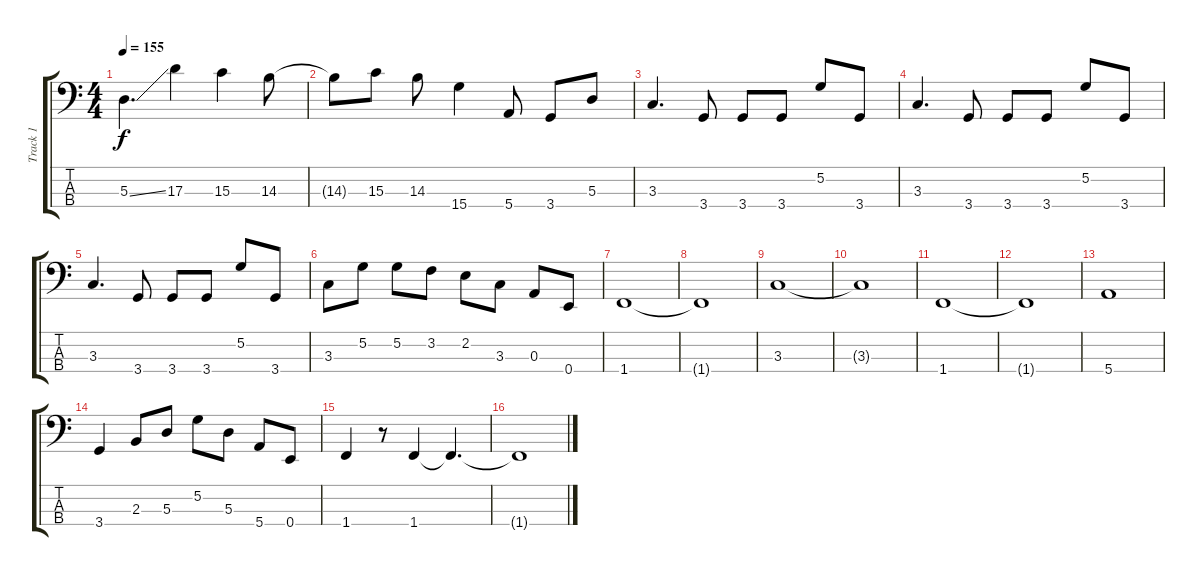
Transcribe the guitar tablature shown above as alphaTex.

\track ("Track 1" "Track 1") {instrument electricbasspick}
\staff {score tabs}
\tuning (G2 D2 A1 E1) {hide}
\ts (4 4)
\tempo 155
\clef f4
\ks c
5.3{ss}.4{d dy f} 17.3.4 15.3.4 14.3.8 |
14.3{t}.8 15.3.8 14.3.8 15.4.4 5.4.8 3.4.8 5.3.8 |
3.3.4{d} 3.4.8 3.4.8 3.4.8 5.2.8 3.4.8 |
3.3.4{d} 3.4.8 3.4.8 3.4.8 5.2.8 3.4.8 |
3.3.4{d} 3.4.8 3.4.8 3.4.8 5.2.8 3.4.8 |
3.3.8 5.2.8 5.2.8 3.2.8 2.2.8 3.3.8 0.3.8 0.4.8 |
1.4.1 |
1.4{t}.1 |
3.3.1 |
3.3{t}.1 |
1.4.1 |
1.4{t}.1 |
5.4.1 |
3.4.4 2.3.8 5.3.8 5.2.8 5.3.8 5.4.8 0.4.8 |
1.4.4 r.8 1.4.4 1.4{t}.4{d} |
1.4{t}.1
